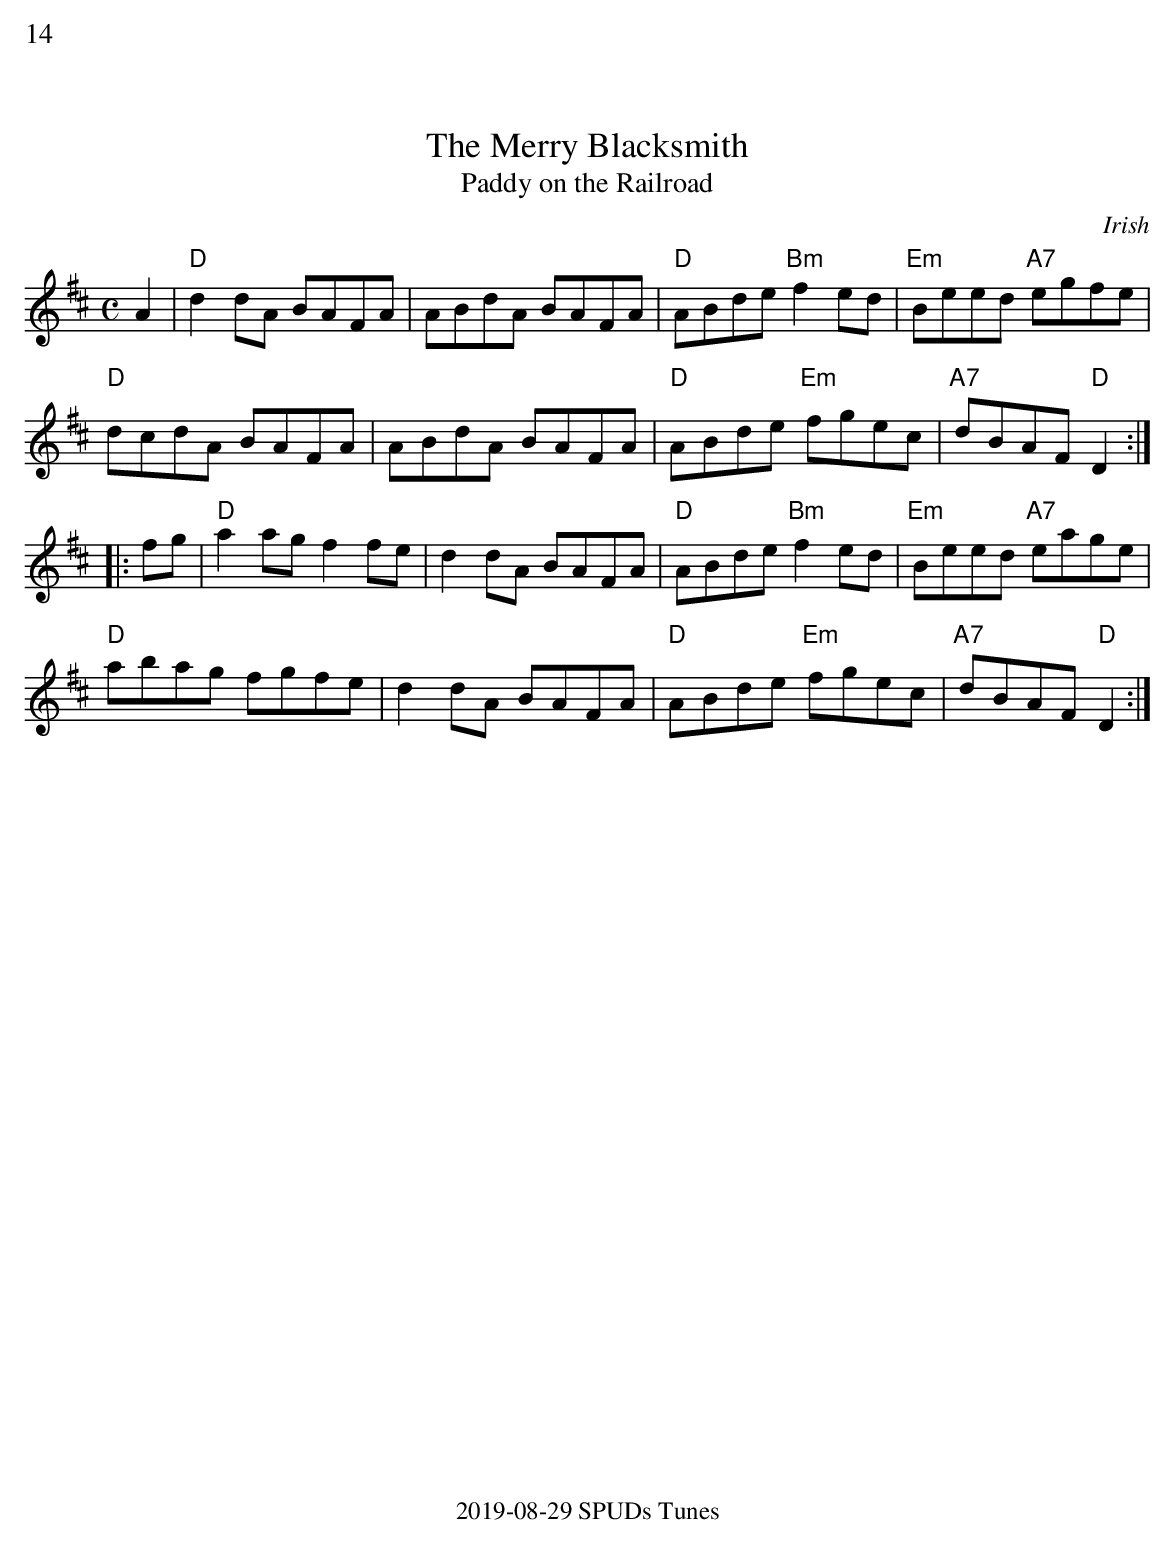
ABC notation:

X:1
%%text 14
T:The Merry Blacksmith
T:Paddy on the Railroad
O:Irish
L:1/8
M:C
K:D
A2|"D"d2 dA BAFA|ABdA BAFA|"D"ABde "Bm"f2 ed|"Em"Beed "A7"egfe|
"D"dcdA BAFA|ABdA BAFA|"D"ABde "Em"fgec|"A7"dBAF "D"D2:|
|:fg|"D"a2ag f2fe|d2 dA BAFA|"D"ABde "Bm"f2 ed|"Em"Beed "A7"eage|
"D"abag fgfe|d2 dA BAFA|"D"ABde "Em"fgec|"A7"dBAF "D"D2:|]
